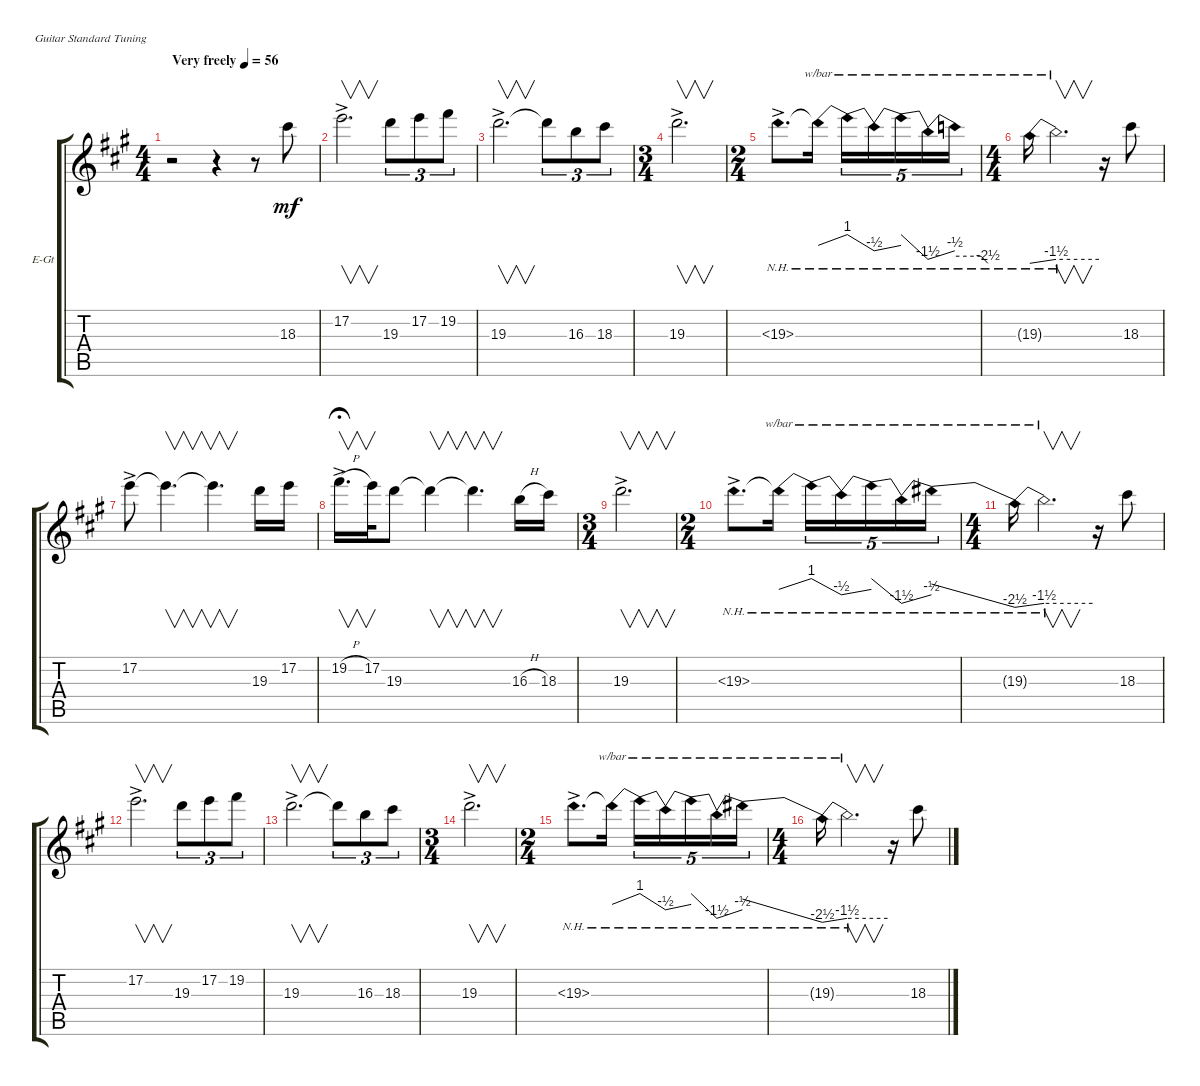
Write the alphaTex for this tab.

\defaultSystemsLayout 4
\bracketExtendMode groupsimilarinstruments
\firstSystemTrackNameOrientation horizontal
\otherSystemsTrackNameOrientation horizontal
\track ("Jeff Beck - Solo Guitar" "E-Gt") {instrument distortionguitar}
\staff {score tabs}
\tuning (E4 B3 G3 D3 A2 E2)
\ts (4 4)
\tempo (56 "Very freely")
\clef g2
\ks a
r.2{dy mf instrument distortionguitar} r.4 r.8 18.3.8 |
17.2{ac}.2{v d} 19.3.8{tu (3 2)} 17.2.8{tu (3 2)} 19.2.8{tu (3 2)} |
19.3{ac}.2{v d} 19.3{t}.8{tu (3 2)} 16.3.8{tu (3 2)} 18.3.8{tu (3 2)} |
\ts (3 4)
19.3{ac}.2{v d} |
\ts (2 4)
\scale
0.441317 19.3{nh ac}.8{d} 19.3{nh t}.16{tbe (dive default 0 0 42.6 4)} 19.3{nh t}.16{tu (5 4) tbe (dive default 0 4 18 -2)} 19.3{nh t}.16{tu (5 4) tbe (dive default 0 -2 39.6 0)} 19.3{nh t}.16{tu (5 4) tbe (dive default 0 4 23.4 -6)} 19.3{nh t}.16{tu (5 4) tbe (dive default 0 -6 42.6 -2)} 19.3{nh t}.16{tu (5 4) tbe (custom default 0 -4 21 -4 21 -4 26.4 -10)} |
\ts (4 4)
\scale
0.289563 19.3{nh t}.16{tbe (dive default 0 -10 44.4 -6)} 19.3{nh t}.2{v d tbe (hold default 0 -6 60 -6)} r.16 18.3.8 |
\scale
0.268334 17.2{ac}.8 17.2{t}.4{v d} 17.2{t}.4{v d} 19.3.16 17.2.16 |
\scale
0.361971 19.2{h ac}.16{v d fermata (medium 0.1)} 17.2.32{v} 19.3.8 19.3{t}.4{v} 19.3{t}.4{v d} 16.3{h}.16 18.3.16 |
\ts (3 4)
\scale
0.10969 19.3{ac}.2{v d} |
\ts (2 4)
\scale
0.326313 19.3{nh ac}.8{d} 19.3{nh t}.16{tbe (dive default 0 0 42.6 4)} 19.3{nh t}.16{tu (5 4) tbe (dive default 0 4 30.599999999999998 -2)} 19.3{nh t}.16{tu (5 4) tbe (dive default 0 -2 36 0)} 19.3{nh t}.16{tu (5 4) tbe (dive default 0 4 24.599999999999998 -6)} 19.3{nh t}.16{tu (5 4) tbe (dive default 0 -6 35.4 -2)} 19.3{nh t}.16{tu (5 4) tbe (dive default 0 2 26.4 -10)} |
\ts (4 4)
\scale
0.202769 19.3{nh t}.16{tbe (dive default 0 -10 44.4 -6)} 19.3{nh t}.2{v d tbe (hold default 0 -6 60 -6)} r.16 18.3.8 |
17.2{ac}.2{v d} 19.3.8{tu (3 2)} 17.2.8{tu (3 2)} 19.2.8{tu (3 2)} |
19.3{ac}.2{v d} 19.3{t}.8{tu (3 2)} 16.3.8{tu (3 2)} 18.3.8{tu (3 2)} |
\ts (3 4)
19.3{ac}.2{v d} |
\ts (2 4)
\scale
0.481437 19.3{nh ac}.8{d} 19.3{nh t}.16{tbe (dive default 0 0 42.6 4)} 19.3{nh t}.16{tu (5 4) tbe (dive default 0 4 28.2 -2)} 19.3{nh t}.16{tu (5 4) tbe (dive default 0 -2 37.199999999999996 0)} 19.3{nh t}.16{tu (5 4) tbe (dive default 0 4 24.599999999999998 -6)} 19.3{nh t}.16{tu (5 4) tbe (dive default 0 -6 35.4 -2)} 19.3{nh t}.16{tu (5 4) tbe (dive default 0 2 26.4 -10)} |
\ts (4 4)
\scale
0.302032 19.3{nh t}.16{tbe (dive default 0 -10 44.4 -6)} 19.3{nh t}.2{v d tbe (hold default 0 -6 60 -6)} r.16 18.3.8
